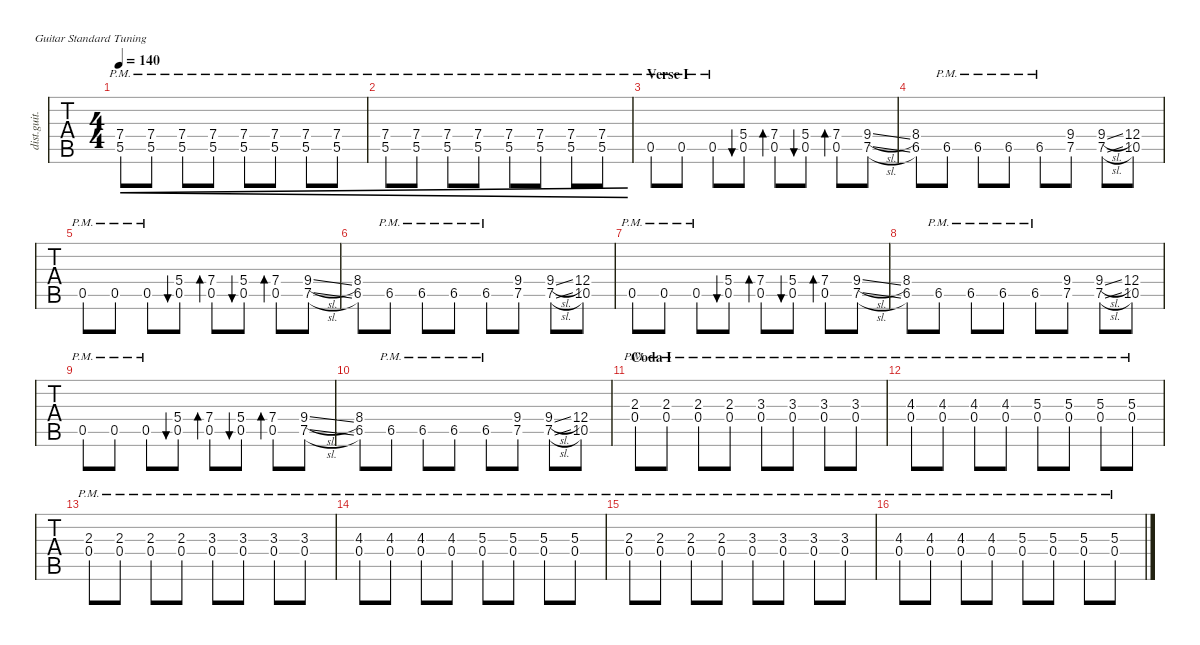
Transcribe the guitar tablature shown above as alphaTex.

\defaultSystemsLayout 4
\hideDynamics
\bracketExtendMode nobrackets
\otherSystemsTrackNameOrientation horizontal
\track ("Rhythm Guitar 2" "dist.guit.") {multiBarRest instrument distortionguitar}
\staff {tabs}
\tuning (E4 B3 G3 D3 A2 E2)
\ts (4 4)
\tempo 140
\clef g2
\ks c
(5.5{pm} 7.4{pm}).8{cre dy mf} (5.5{pm} 7.4{pm}).8{cre} (5.5{pm} 7.4{pm}).8{cre} (5.5{pm} 7.4{pm}).8{cre} (5.5{pm} 7.4{pm}).8{cre} (5.5{pm} 7.4{pm}).8{cre} (5.5{pm} 7.4{pm}).8{cre} (5.5{pm} 7.4{pm}).8{cre} |
(5.5{pm} 7.4{pm}).8{cre} (5.5{pm} 7.4{pm}).8{cre} (5.5{pm} 7.4{pm}).8{cre} (5.5{pm} 7.4{pm}).8{cre} (5.5{pm} 7.4{pm}).8{cre} (5.5{pm} 7.4{pm}).8{cre} (5.5{pm} 7.4{pm}).8{cre} (5.5{pm} 7.4{pm}).8{cre} |
\section ("" "Verse I")
0.5{pm}.8 0.5{pm}.8 0.5{pm}.8 (5.4 0.5).8{bu 30} (7.4 0.5).8{bd 30} (5.4 0.5).8{bu 30} (7.4 0.5).8{bd 30} (7.5{sl} 9.4{sl}).8 |
(6.5{acc #} 8.4{acc #}).8 6.5{pm acc #}.8 6.5{pm acc #}.8 6.5{pm acc #}.8 6.5{pm acc #}.8 (7.5 9.4).8 (7.5{sl} 9.4{sl}).8 (10.5 12.4).8 |
0.5{pm}.8 0.5{pm}.8 0.5{pm}.8 (5.4 0.5).8{bu 30} (7.4 0.5).8{bd 30} (5.4 0.5).8{bu 30} (7.4 0.5).8{bd 30} (7.5{sl} 9.4{sl}).8 |
(6.5{acc #} 8.4{acc #}).8 6.5{pm acc #}.8 6.5{pm acc #}.8 6.5{pm acc #}.8 6.5{pm acc #}.8 (7.5 9.4).8 (7.5{sl} 9.4{sl}).8 (10.5 12.4).8 |
0.5{pm}.8 0.5{pm}.8 0.5{pm}.8 (5.4 0.5).8{bu 30} (7.4 0.5).8{bd 30} (5.4 0.5).8{bu 30} (7.4 0.5).8{bd 30} (7.5{sl} 9.4{sl}).8 |
(6.5{acc #} 8.4{acc #}).8 6.5{pm acc #}.8 6.5{pm acc #}.8 6.5{pm acc #}.8 6.5{pm acc #}.8 (7.5 9.4).8 (7.5{sl} 9.4{sl}).8 (10.5 12.4).8 |
0.5{pm}.8 0.5{pm}.8 0.5{pm}.8 (5.4 0.5).8{bu 30} (7.4 0.5).8{bd 30} (5.4 0.5).8{bu 30} (7.4 0.5).8{bd 30} (7.5{sl} 9.4{sl}).8 |
(6.5{acc #} 8.4{acc #}).8 6.5{pm acc #}.8 6.5{pm acc #}.8 6.5{pm acc #}.8 6.5{pm acc #}.8 (7.5 9.4).8 (7.5{sl} 9.4{sl}).8 (10.5 12.4).8 |
\section ("" "Coda I")
(0.4{pm} 2.3{pm}).8 (0.4{pm} 2.3{pm}).8 (0.4{pm} 2.3{pm}).8 (0.4{pm} 2.3{pm}).8 (0.4{pm} 3.3{pm acc #}).8 (0.4{pm} 3.3{pm acc #}).8 (0.4{pm} 3.3{pm acc #}).8 (0.4{pm} 3.3{pm acc #}).8 |
(0.4{pm} 4.3{pm}).8 (0.4{pm} 4.3{pm}).8 (0.4{pm} 4.3{pm}).8 (0.4{pm} 4.3{pm}).8 (0.4{pm} 5.3{pm}).8 (0.4{pm} 5.3{pm}).8 (0.4{pm} 5.3{pm}).8 (0.4{pm} 5.3{pm}).8 |
(0.4{pm} 2.3{pm}).8 (0.4{pm} 2.3{pm}).8 (0.4{pm} 2.3{pm}).8 (0.4{pm} 2.3{pm}).8 (0.4{pm} 3.3{pm acc #}).8 (0.4{pm} 3.3{pm acc #}).8 (0.4{pm} 3.3{pm acc #}).8 (0.4{pm} 3.3{pm acc #}).8 |
(0.4{pm} 4.3{pm}).8 (0.4{pm} 4.3{pm}).8 (0.4{pm} 4.3{pm}).8 (0.4{pm} 4.3{pm}).8 (0.4{pm} 5.3{pm}).8 (0.4{pm} 5.3{pm}).8 (0.4{pm} 5.3{pm}).8 (0.4{pm} 5.3{pm}).8 |
(0.4{pm} 2.3{pm}).8 (0.4{pm} 2.3{pm}).8 (0.4{pm} 2.3{pm}).8 (0.4{pm} 2.3{pm}).8 (0.4{pm} 3.3{pm acc #}).8 (0.4{pm} 3.3{pm acc #}).8 (0.4{pm} 3.3{pm acc #}).8 (0.4{pm} 3.3{pm acc #}).8 |
(0.4{pm} 4.3{pm}).8 (0.4{pm} 4.3{pm}).8 (0.4{pm} 4.3{pm}).8 (0.4{pm} 4.3{pm}).8 (0.4{pm} 5.3{pm}).8 (0.4{pm} 5.3{pm}).8 (0.4{pm} 5.3{pm}).8 (0.4{pm} 5.3{pm}).8
